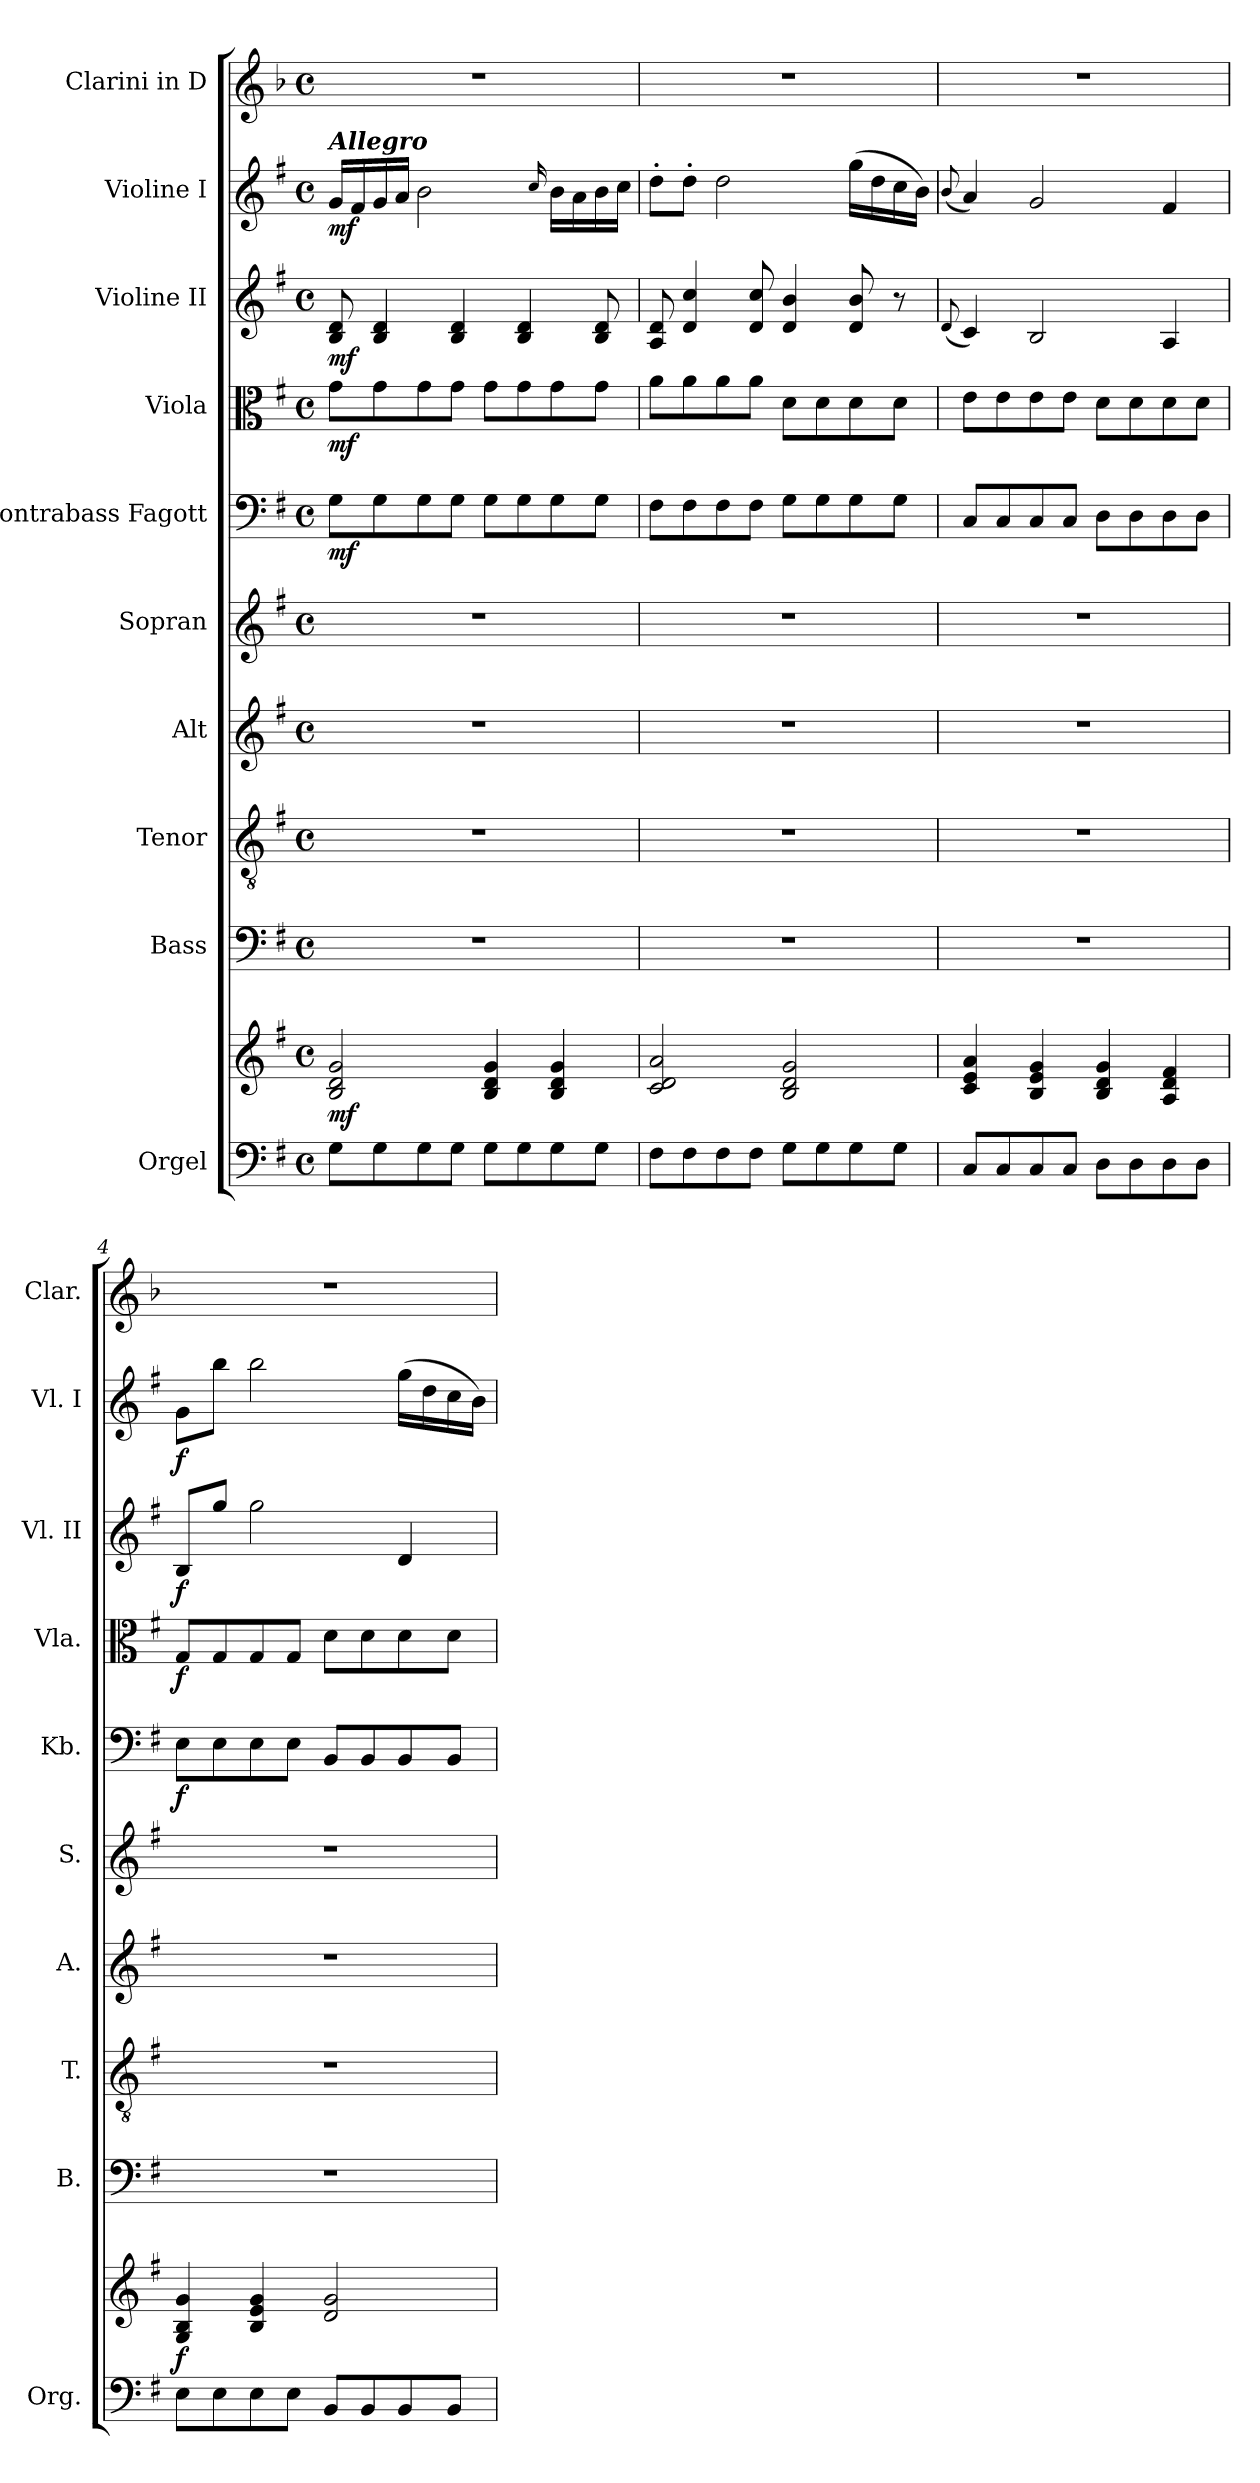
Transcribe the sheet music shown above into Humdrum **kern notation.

**kern	**kern	**dynam	**kern	**kern	**kern	**kern	**kern	**dynam	**kern	**dynam	**kern	**dynam	**kern	**dynam	**kern
*part10	*part10	*part10	*part9	*part8	*part7	*part6	*part5	*part5	*part4	*part4	*part3	*part3	*part2	*part2	*part1
*staff11	*staff10	*staff10/11	*staff9	*staff8	*staff7	*staff6	*staff5	*staff5	*staff4	*staff4	*staff3	*staff3	*staff2	*staff2	*staff1
*I"Orgel	*	*	*I"Bass	*I"Tenor	*I"Alt	*I"Sopran	*I"Kontrabass Fagott	*	*I"Viola	*	*I"Violine II	*	*I"Violine I	*	*I"Clarini in D
*I'Org.	*	*	*I'B.	*I'T.	*I'A.	*I'S.	*I'Kb.	*	*I'Vla.	*	*I'Vl. II	*	*I'Vl. I	*	*I'Clar.
*clefF4	*clefG2	*	*clefF4	*clefGv2	*clefG2	*clefG2	*clefF4	*	*clefC3	*	*clefG2	*	*clefG2	*	*clefG2
*	*	*	*	*	*	*	*ITrd7c12	*	*	*	*	*	*	*	*ITrd-1c-2
*k[f#]	*k[f#]	*	*k[f#]	*k[f#]	*k[f#]	*k[f#]	*k[f#]	*	*k[f#]	*	*k[f#]	*	*k[f#]	*	*k[f#]
*G:	*G:	*	*G:	*G:	*G:	*G:	*G:	*	*G:	*	*G:	*	*G:	*	*G:
*M4/4	*M4/4	*	*M4/4	*M4/4	*M4/4	*M4/4	*M4/4	*	*M4/4	*	*M4/4	*	*M4/4	*	*M4/4
*met(c)	*met(c)	*	*met(c)	*met(c)	*met(c)	*met(c)	*met(c)	*	*met(c)	*	*met(c)	*	*met(c)	*	*met(c)
=1	=1	=1	=1	=1	=1	=1	=1	=1	=1	=1	=1	=1	=1	=1	=1
!	!	!	!	!	!	!	!	!	!	!	!	!	!LO:TX:a:Bi:t=Allegro	!	!
!	!	!LO:DY:b	!	!	!	!	!	!LO:DY:b	!	!LO:DY:b	!	!LO:DY:b	!	!LO:DY:b	!
8G\L	2B/ 2d/ 2g/	mf	1r	1r	1r	1r	8GG\L	mf	8g\L	mf	8B/ 8d/	mf	16g/LL	mf	1r
.	.	.	.	.	.	.	.	.	.	.	.	.	16f#/	.	.
8G\	.	.	.	.	.	.	8GG\	.	8g\	.	4B/ 4d/	.	16g/	.	.
.	.	.	.	.	.	.	.	.	.	.	.	.	16a/JJ	.	.
8G\	.	.	.	.	.	.	8GG\	.	8g\	.	.	.	2b\	.	.
8G\J	.	.	.	.	.	.	8GG\J	.	8g\J	.	4B/ 4d/	.	.	.	.
8G\L	4B/ 4d/ 4g/	.	.	.	.	.	8GG\L	.	8g\L	.	.	.	.	.	.
8G\	.	.	.	.	.	.	8GG\	.	8g\	.	4B/ 4d/	.	.	.	.
.	.	.	.	.	.	.	.	.	.	.	.	.	16qqcc/	.	.
8G\	4B/ 4d/ 4g/	.	.	.	.	.	8GG\	.	8g\	.	.	.	16b\LL	.	.
.	.	.	.	.	.	.	.	.	.	.	.	.	16a\	.	.
8G\J	.	.	.	.	.	.	8GG\J	.	8g\J	.	8B/ 8d/	.	16b\	.	.
.	.	.	.	.	.	.	.	.	.	.	.	.	16cc\JJ	.	.
=2	=2	=2	=2	=2	=2	=2	=2	=2	=2	=2	=2	=2	=2	=2	=2
8F#\L	2c/ 2d/ 2a/	.	1r	1r	1r	1r	8FF#\L	.	8a\L	.	8A/ 8d/	.	8dd'>\L	.	1r
8F#\	.	.	.	.	.	.	8FF#\	.	8a\	.	4d/ 4cc/	.	8dd'>\J	.	.
8F#\	.	.	.	.	.	.	8FF#\	.	8a\	.	.	.	2dd\	.	.
8F#\J	.	.	.	.	.	.	8FF#\J	.	8a\J	.	8d/ 8cc/	.	.	.	.
8G\L	2B/ 2d/ 2g/	.	.	.	.	.	8GG\L	.	8d\L	.	4d/ 4b/	.	.	.	.
8G\	.	.	.	.	.	.	8GG\	.	8d\	.	.	.	.	.	.
8G\	.	.	.	.	.	.	8GG\	.	8d\	.	8d/ 8b/	.	(>16gg\LL	.	.
.	.	.	.	.	.	.	.	.	.	.	.	.	16dd\	.	.
8G\J	.	.	.	.	.	.	8GG\J	.	8d\J	.	8r	.	16cc\	.	.
.	.	.	.	.	.	.	.	.	.	.	.	.	16b\JJ)	.	.
=3	=3	=3	=3	=3	=3	=3	=3	=3	=3	=3	=3	=3	=3	=3	=3
.	.	.	.	.	.	.	.	.	.	.	(<8qqd/	.	(<8qqb/	.	.
8C/L	4c/ 4e/ 4a/	.	1r	1r	1r	1r	8CC/L	.	8e\L	.	4c/)	.	4a/)	.	1r
8C/	.	.	.	.	.	.	8CC/	.	8e\	.	.	.	.	.	.
8C/	4B/ 4e/ 4g/	.	.	.	.	.	8CC/	.	8e\	.	2B/	.	2g/	.	.
8C/J	.	.	.	.	.	.	8CC/J	.	8e\J	.	.	.	.	.	.
8D\L	4B/ 4d/ 4g/	.	.	.	.	.	8DD\L	.	8d\L	.	.	.	.	.	.
8D\	.	.	.	.	.	.	8DD\	.	8d\	.	.	.	.	.	.
8D\	4A/ 4d/ 4f#/	.	.	.	.	.	8DD\	.	8d\	.	4A/	.	4f#/	.	.
8D\J	.	.	.	.	.	.	8DD\J	.	8d\J	.	.	.	.	.	.
!!LO:PB:g=z
=4	=4	=4	=4	=4	=4	=4	=4	=4	=4	=4	=4	=4	=4	=4	=4
!	!	!LO:DY:b	!	!	!	!	!	!LO:DY:b	!	!LO:DY:b	!	!LO:DY:b	!	!LO:DY:b	!
8E\L	4G/ 4B/ 4g/	f	1r	1r	1r	1r	8EE\L	f	8G/L	f	8B/L	f	8g\L	f	1r
8E\	.	.	.	.	.	.	8EE\	.	8G/	.	8gg/J	.	8bb\J	.	.
8E\	4B/ 4e/ 4g/	.	.	.	.	.	8EE\	.	8G/	.	2gg\	.	2bb\	.	.
8E\J	.	.	.	.	.	.	8EE\J	.	8G/J	.	.	.	.	.	.
8BB/L	2d/ 2g/	.	.	.	.	.	8BBB/L	.	8d\L	.	.	.	.	.	.
8BB/	.	.	.	.	.	.	8BBB/	.	8d\	.	.	.	.	.	.
8BB/	.	.	.	.	.	.	8BBB/	.	8d\	.	4d/	.	(>16gg\LL	.	.
.	.	.	.	.	.	.	.	.	.	.	.	.	16dd\	.	.
8BB/J	.	.	.	.	.	.	8BBB/J	.	8d\J	.	.	.	16cc\	.	.
.	.	.	.	.	.	.	.	.	.	.	.	.	16b\JJ)	.	.
=	=	=	=	=	=	=	=	=	=	=	=	=	=	=	=
*-	*-	*-	*-	*-	*-	*-	*-	*-	*-	*-	*-	*-	*-	*-	*-
